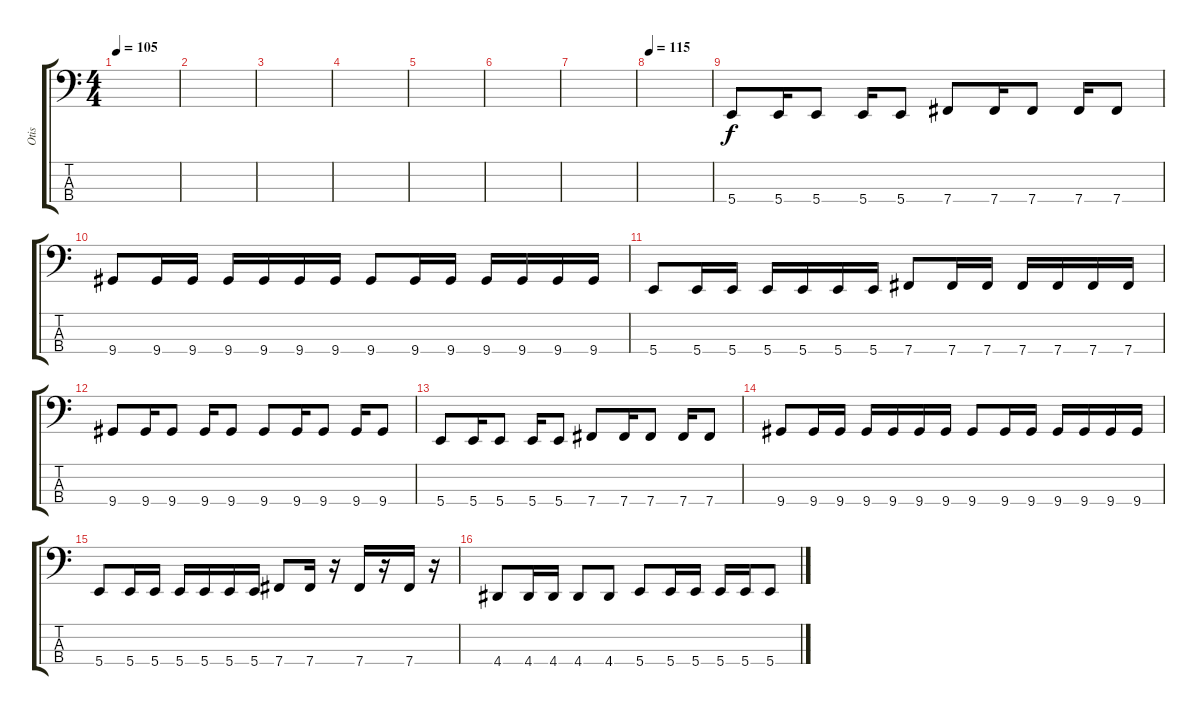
\track ("Otis" "Otis") {instrument electricbassfinger}
\staff {score tabs}
\tuning (E2 B1 Gb1 B0) {hide}
\ts (4 4)
\tempo 105
\clef f4
\ks c
|
|
|
|
|
|
|
\tempo 115
|
5.4.8 5.4.16 5.4.8 5.4.16 5.4.8 7.4.8 7.4.16 7.4.8 7.4.16 7.4.8 |
9.4.8 9.4.16 9.4.16 9.4.16 9.4.16 9.4.16 9.4.16 9.4.8 9.4.16 9.4.16 9.4.16 9.4.16 9.4.16 9.4.16 |
5.4.8 5.4.16 5.4.16 5.4.16 5.4.16 5.4.16 5.4.16 7.4.8 7.4.16 7.4.16 7.4.16 7.4.16 7.4.16 7.4.16 |
9.4.8 9.4.16 9.4.8 9.4.16 9.4.8 9.4.8 9.4.16 9.4.8 9.4.16 9.4.8 |
5.4.8 5.4.16 5.4.8 5.4.16 5.4.8 7.4.8 7.4.16 7.4.8 7.4.16 7.4.8 |
9.4.8 9.4.16 9.4.16 9.4.16 9.4.16 9.4.16 9.4.16 9.4.8 9.4.16 9.4.16 9.4.16 9.4.16 9.4.16 9.4.16 |
5.4.8 5.4.16 5.4.16 5.4.16 5.4.16 5.4.16 5.4.16 7.4.8 7.4.16 r.16 7.4.16 r.16 7.4.16 r.16 |
4.4.8 4.4.16 4.4.16 4.4.8 4.4.8 5.4.8 5.4.16 5.4.16 5.4.16 5.4.16 5.4.8
